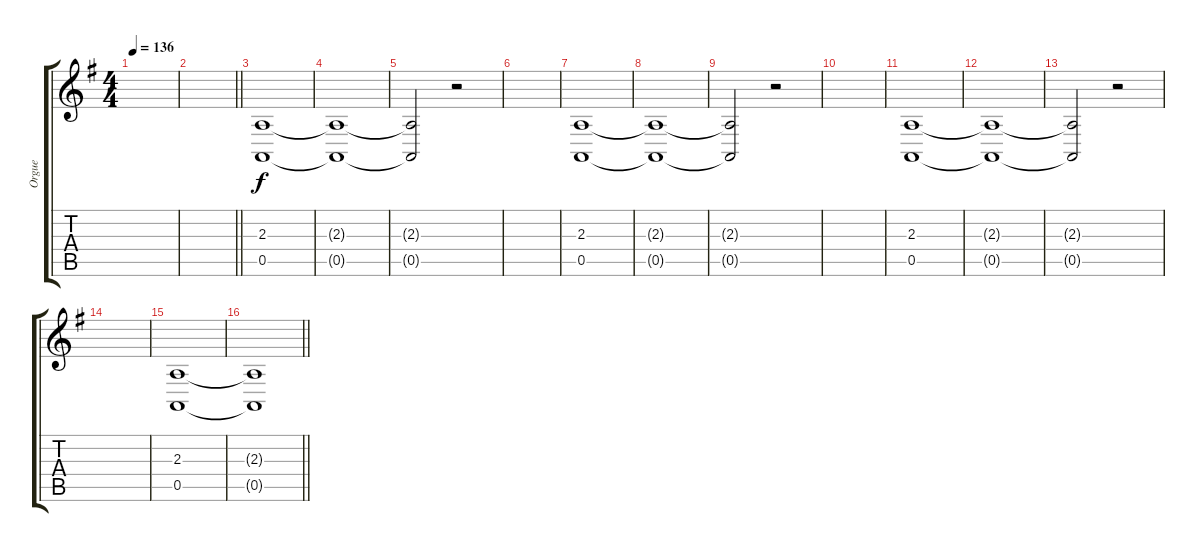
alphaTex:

\track ("Orgue" "Orgue") {instrument drawbarorgan}
\staff {score tabs}
\tuning (E4 B3 G3 D3 A2 E2) {hide}
\ts (4 4)
\tempo 136
\clef g2
\ks g
|
\barLineRight lightlight
|
(2.3 0.5).1{instrument pad7halo} |
(2.3{t} 0.5{t}).1 |
(2.3{t} 0.5{t}).2 r.2 |
|
(2.3 0.5).1{instrument pad7halo} |
(2.3{t} 0.5{t}).1 |
(2.3{t} 0.5{t}).2 r.2 |
|
(2.3 0.5).1{instrument pad7halo} |
(2.3{t} 0.5{t}).1 |
(2.3{t} 0.5{t}).2 r.2 |
|
(2.3 0.5).1{instrument pad7halo} |
\barLineRight lightlight
(2.3{t} 0.5{t}).1
